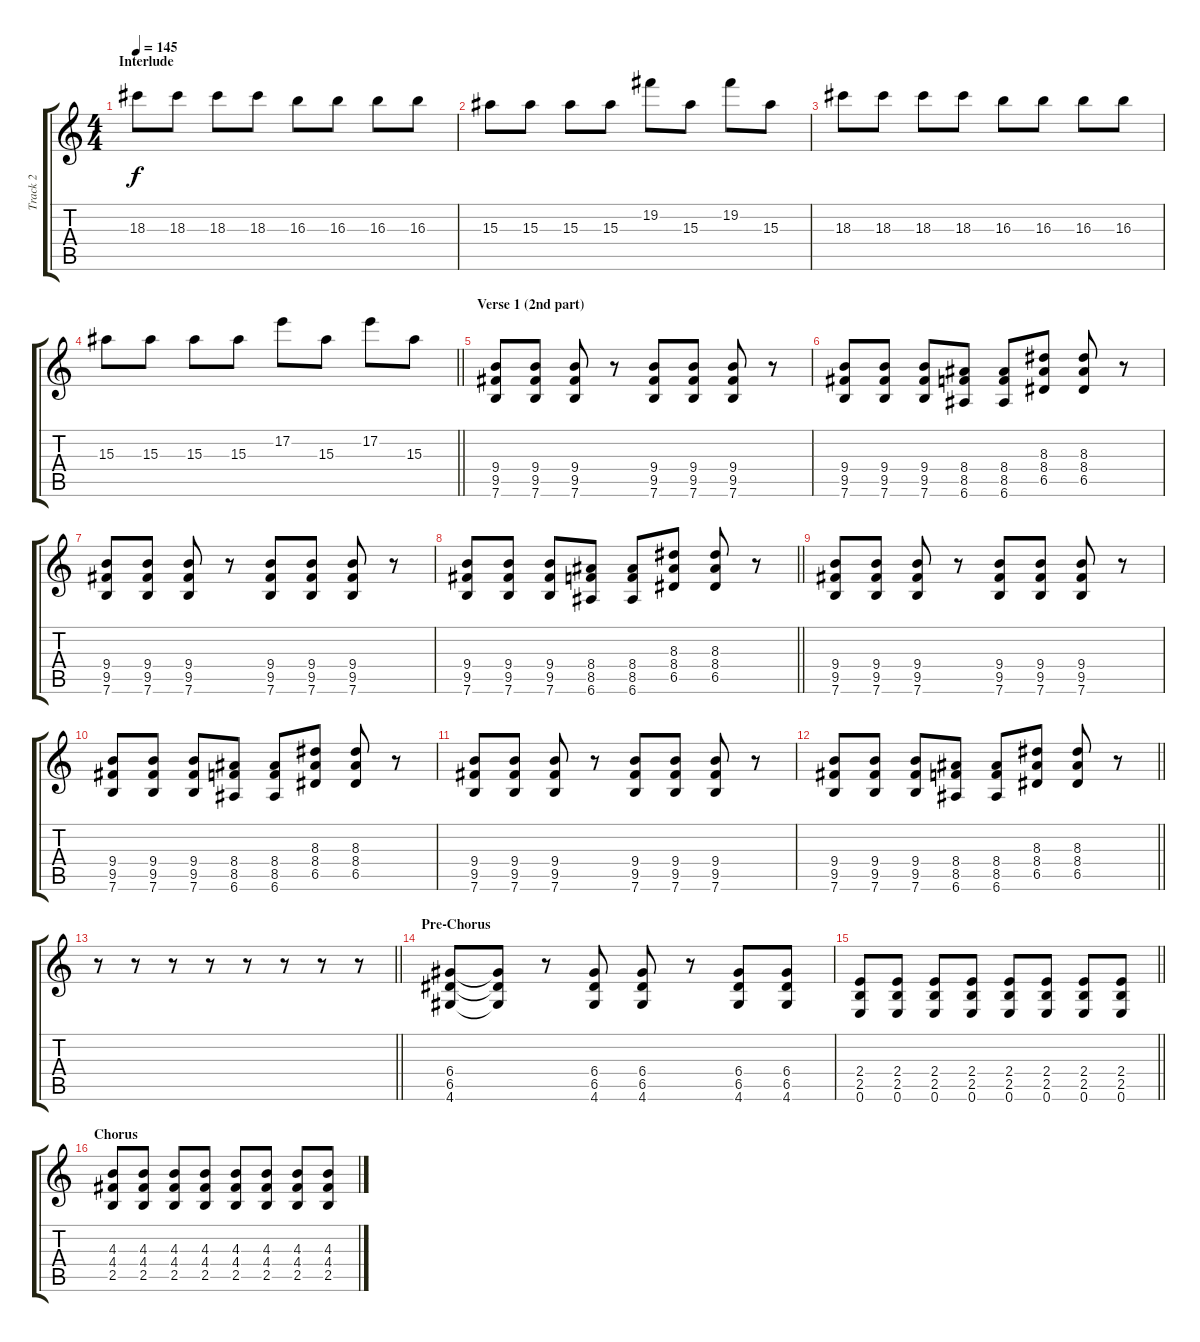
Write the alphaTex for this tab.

\track ("Track 2" "Track 2") {instrument acousticguitarsteel}
\staff {score tabs}
\tuning (E4 B3 G3 D3 A2 E2) {hide}
\ts (4 4)
\section ("" "Interlude")
\tempo 145
\clef g2
\ks c
18.3.8{dy f} 18.3.8 18.3.8 18.3.8 16.3.8 16.3.8 16.3.8 16.3.8 |
15.3.8 15.3.8 15.3.8 15.3.8 19.2.8 15.3.8 19.2.8 15.3.8 |
18.3.8 18.3.8 18.3.8 18.3.8 16.3.8 16.3.8 16.3.8 16.3.8 |
\barLineRight lightlight
15.3.8 15.3.8 15.3.8 15.3.8 17.2.8 15.3.8 17.2.8 15.3.8 |
\section ("" "Verse 1 (2nd part)")
(9.4 9.5 7.6).8 (9.4 9.5 7.6).8 (9.4 9.5 7.6).8 r.8 (9.4 9.5 7.6).8 (9.4 9.5 7.6).8 (9.4 9.5 7.6).8 r.8 |
(9.4 9.5 7.6).8 (9.4 9.5 7.6).8 (9.4 9.5 7.6).8 (8.4 8.5 6.6).8 (8.4 8.5 6.6).8 (8.3 8.4 6.5).8 (8.3 8.4 6.5).8 r.8 |
(9.4 9.5 7.6).8 (9.4 9.5 7.6).8 (9.4 9.5 7.6).8 r.8 (9.4 9.5 7.6).8 (9.4 9.5 7.6).8 (9.4 9.5 7.6).8 r.8 |
\barLineRight lightlight
(9.4 9.5 7.6).8 (9.4 9.5 7.6).8 (9.4 9.5 7.6).8 (8.4 8.5 6.6).8 (8.4 8.5 6.6).8 (8.3 8.4 6.5).8 (8.3 8.4 6.5).8 r.8 |
(9.4 9.5 7.6).8 (9.4 9.5 7.6).8 (9.4 9.5 7.6).8 r.8 (9.4 9.5 7.6).8 (9.4 9.5 7.6).8 (9.4 9.5 7.6).8 r.8 |
(9.4 9.5 7.6).8 (9.4 9.5 7.6).8 (9.4 9.5 7.6).8 (8.4 8.5 6.6).8 (8.4 8.5 6.6).8 (8.3 8.4 6.5).8 (8.3 8.4 6.5).8 r.8 |
(9.4 9.5 7.6).8 (9.4 9.5 7.6).8 (9.4 9.5 7.6).8 r.8 (9.4 9.5 7.6).8 (9.4 9.5 7.6).8 (9.4 9.5 7.6).8 r.8 |
\barLineRight lightlight
(9.4 9.5 7.6).8 (9.4 9.5 7.6).8 (9.4 9.5 7.6).8 (8.4 8.5 6.6).8 (8.4 8.5 6.6).8 (8.3 8.4 6.5).8 (8.3 8.4 6.5).8 r.8 |
\barLineRight lightlight
r.8 r.8 r.8 r.8 r.8 r.8 r.8 r.8 |
\section ("" "Pre-Chorus")
(6.4 6.5 4.6).8 (6.4{t} 6.5{t} 4.6{t}).8 r.8 (6.4 6.5 4.6).8 (6.4 6.5 4.6).8 r.8 (6.4 6.5 4.6).8 (6.4 6.5 4.6).8 |
\barLineRight lightlight
(2.4 2.5 0.6).8 (2.4 2.5 0.6).8 (2.4 2.5 0.6).8 (2.4 2.5 0.6).8 (2.4 2.5 0.6).8 (2.4 2.5 0.6).8 (2.4 2.5 0.6).8 (2.4 2.5 0.6).8 |
\section ("" "Chorus")
(4.3 4.4 2.5).8 (4.3 4.4 2.5).8 (4.3 4.4 2.5).8 (4.3 4.4 2.5).8 (4.3 4.4 2.5).8 (4.3 4.4 2.5).8 (4.3 4.4 2.5).8 (4.3 4.4 2.5).8
